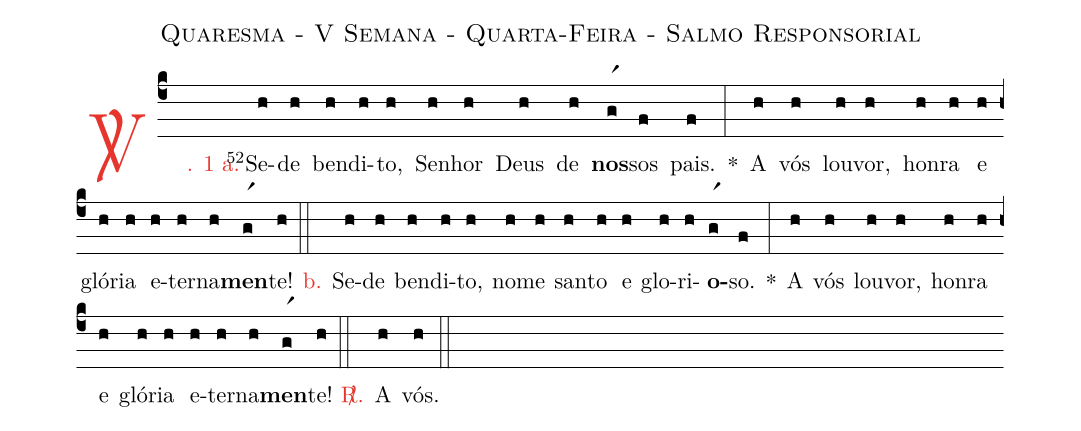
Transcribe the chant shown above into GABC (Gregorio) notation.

name: Quaresma - V Semana - Quarta-Feira - Salmo Responsorial;
%%
(c4)

<c><sp>V/</sp>. 1 a.</c>() <v>\VSup{52}</v>Se(h)de(h) ben(h)di(h)to,(h) Se(h)nhor(h) Deus(h) de(h) <b>nos</b>(gr1)sos(f) pais.(f) *(:)
A(h) vós(h) lou(h)vor,(h) hon(h)ra(h) e(h) gló(h)ria(h) e(h)ter(h)na(h)<b>men</b>(gr1)te!(h)

(::)

<nlba><c>b.</c>() Se</nlba>(h)de(h) ben(h)di(h)to,(h) no(h)me(h) san(h)to(h) e(h) glo(h)ri(h)<b>o</b>(gr1)so.(f) *(:)
A(h) vós(h) lou(h)vor,(h) hon(h)ra(h) e(h) gló(h)ria(h) e(h)ter(h)na(h)<b>men</b>(gr1)te!(h)

(::)

<nlba><c><sp>R/</sp>.</c>() A</nlba>(h) vós.(h)

(::)
